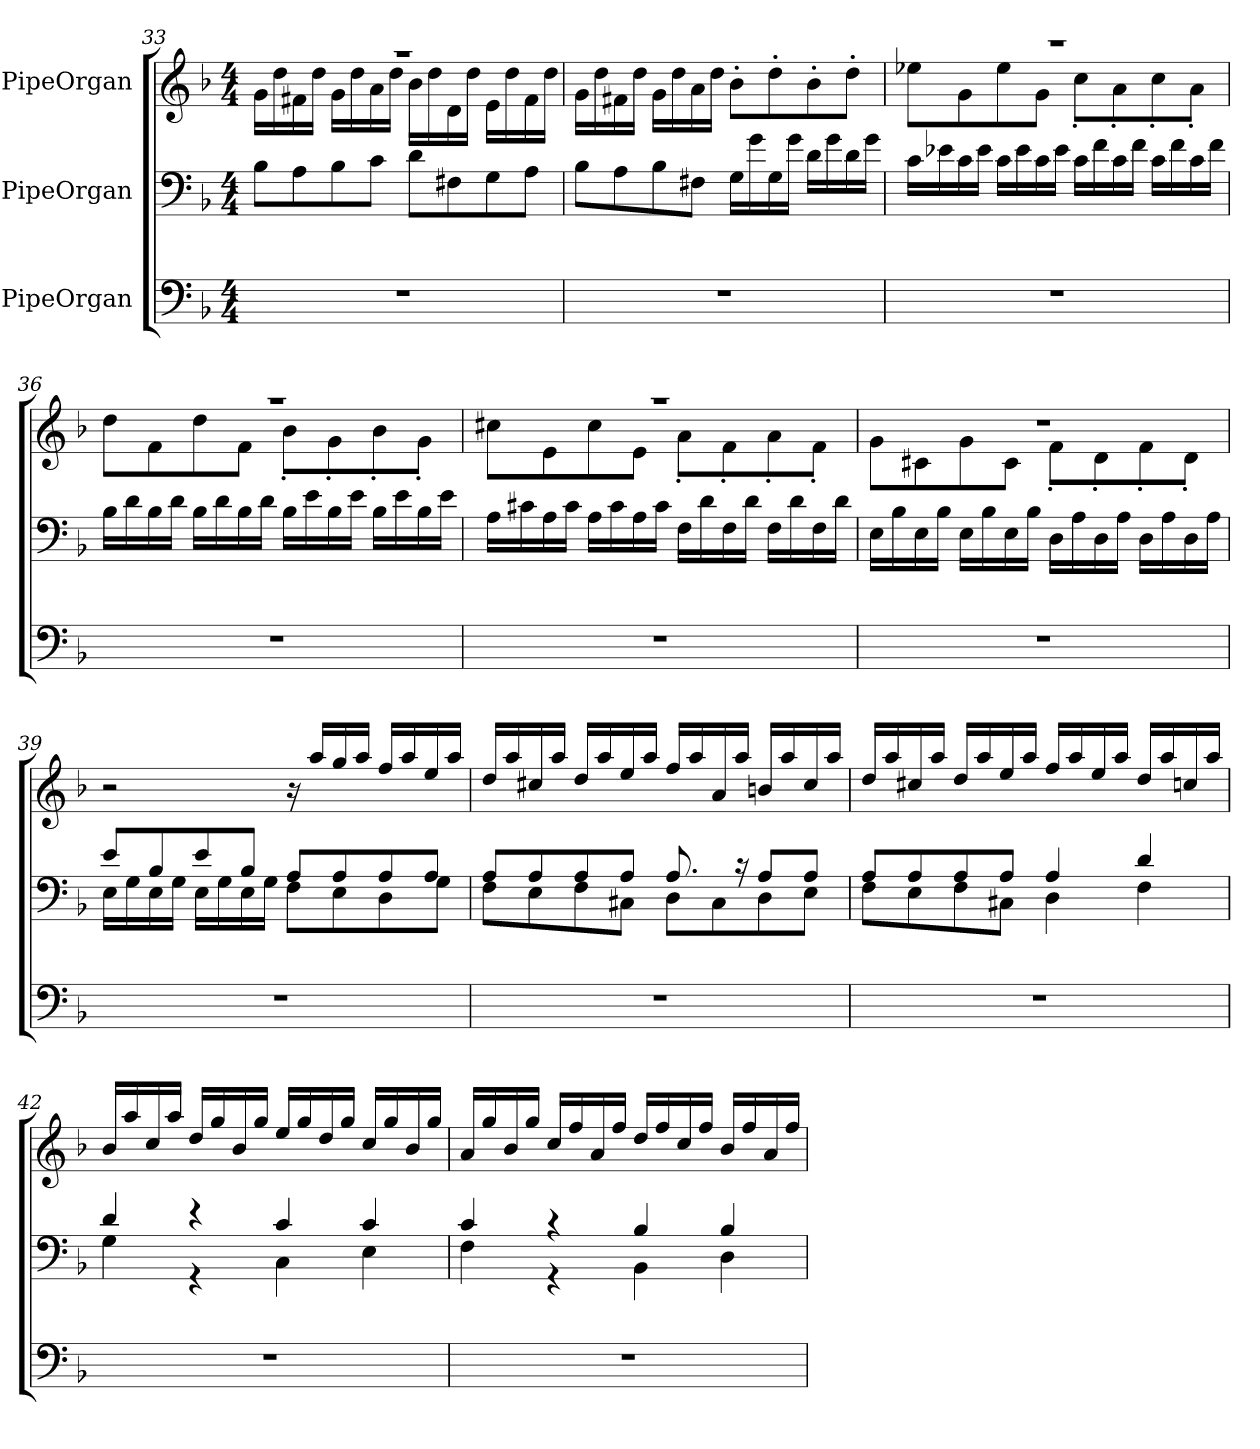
**kern	**kern	**kern
*part3	*part2	*part1
*staff3	*staff2	*staff1
*I"PipeOrgan	*I"PipeOrgan	*I"PipeOrgan
*clefF4	*clefF4	*clefG2
*k[b-]	*k[b-]	*k[b-]
*M4/4	*M4/4	*M4/4
=33	=33	=33
*	*	*^
1r	8B-\L	1r	16g\LL
.	.	.	16dd\
.	8A\	.	16f#X\
.	.	.	16dd\JJ
.	8B-\	.	16g\LL
.	.	.	16dd\
.	8c\J	.	16a\
.	.	.	16dd\JJ
.	8d\L	.	16b-\LL
.	.	.	16dd\
.	8F#X\	.	16d\
.	.	.	16dd\JJ
.	8G\	.	16e\LL
.	.	.	16dd\
.	8A\J	.	16f#\
.	.	.	16dd\JJ
*	*	*v	*v
=34	=34	=34
1r	8B-\L	16g\LL
.	.	16dd\
.	8A\	16f#X\
.	.	16dd\JJ
.	8B-\	16g\LL
.	.	16dd\
.	8F#X\J	16a\
.	.	16dd\JJ
.	16G\LL	8b-'\L
.	16g\	.
.	16G\	8dd'\
.	16g\JJ	.
.	16d\LL	8b-'\
.	16g\	.
.	16d\	8dd'\J
.	16g\JJ	.
=35	=35	=35
*	*	*^
1r	16c\LL	1r	8ee-X\L
.	16e-X\	.	.
.	16c\	.	8g\
.	16e-\JJ	.	.
.	16c\LL	.	8ee-\
.	16e-\	.	.
.	16c\	.	8g\J
.	16e-\JJ	.	.
.	16c\LL	.	8cc'\L
.	16f\	.	.
.	16c\	.	8a'\
.	16f\JJ	.	.
.	16c\LL	.	8cc'\
.	16f\	.	.
.	16c\	.	8a'\J
.	16f\JJ	.	.
=36	=36	=36	=36
1r	16B-\LL	1r	8dd\L
.	16d\	.	.
.	16B-\	.	8f\
.	16d\JJ	.	.
.	16B-\LL	.	8dd\
.	16d\	.	.
.	16B-\	.	8f\J
.	16d\JJ	.	.
.	16B-\LL	.	8b-'\L
.	16e\	.	.
.	16B-\	.	8g'\
.	16e\JJ	.	.
.	16B-\LL	.	8b-'\
.	16e\	.	.
.	16B-\	.	8g'\J
.	16e\JJ	.	.
=37	=37	=37	=37
1r	16A\LL	1r	8cc#X\L
.	16c#X\	.	.
.	16A\	.	8e\
.	16c#\JJ	.	.
.	16A\LL	.	8cc#\
.	16c#\	.	.
.	16A\	.	8e\J
.	16c#\JJ	.	.
.	16F\LL	.	8a'\L
.	16d\	.	.
.	16F\	.	8f'\
.	16d\JJ	.	.
.	16F\LL	.	8a'\
.	16d\	.	.
.	16F\	.	8f'\J
.	16d\JJ	.	.
=38	=38	=38	=38
1r	16E\LL	1r	8g\L
.	16B-\	.	.
.	16E\	.	8c#X\
.	16B-\JJ	.	.
.	16E\LL	.	8g\
.	16B-\	.	.
.	16E\	.	8c#\J
.	16B-\JJ	.	.
.	16D\LL	.	8f'\L
.	16A\	.	.
.	16D\	.	8d'\
.	16A\JJ	.	.
.	16D\LL	.	8f'\
.	16A\	.	.
.	16D\	.	8d'\J
.	16A\JJ	.	.
*	*	*v	*v
=39	=39	=39
*	*^	*
1r	8e/L	16E\LL	2r
.	.	16G\	.
.	8B-/	16E\	.
.	.	16G\JJ	.
.	8e/	16E\LL	.
.	.	16G\	.
.	8B-/J	16E\	.
.	.	16G\JJ	.
.	8A/L	8F\L	16r
.	.	.	16aa/LL
.	8A/	8E\	16gg/
.	.	.	16aa/JJ
.	8A/	8D\	16ff/LL
.	.	.	16aa/
.	8A/J	8G\J	16ee/
.	.	.	16aa/JJ
=40	=40	=40	=40
1r	8A/L	8F\L	16dd/LL
.	.	.	16aa/
.	8A/	8E\	16cc#X/
.	.	.	16aa/JJ
.	8A/	8F\	16dd/LL
.	.	.	16aa/
.	8A/J	8C#X\J	16ee/
.	.	.	16aa/JJ
.	8.A/	8D\L	16ff/LL
.	.	.	16aa/
.	.	8C#\	16a/
.	16r	.	16aa/JJ
.	8A/L	8D\	16bn/LL
.	.	.	16aa/
.	8A/J	8E\J	16cc#/
.	.	.	16aa/JJ
=41	=41	=41	=41
1r	8A/L	8F\L	16dd/LL
.	.	.	16aa/
.	8A/	8E\	16cc#X/
.	.	.	16aa/JJ
.	8A/	8F\	16dd/LL
.	.	.	16aa/
.	8A/J	8C#X\J	16ee/
.	.	.	16aa/JJ
.	4A/	4D\	16ff/LL
.	.	.	16aa/
.	.	.	16ee/
.	.	.	16aa/JJ
.	4d/	4F\	16dd/LL
.	.	.	16aa/
.	.	.	16ccn/
.	.	.	16aa/JJ
=42	=42	=42	=42
1r	4d/	4G\	16b-/LL
.	.	.	16aa/
.	.	.	16cc/
.	.	.	16aa/JJ
.	4r	4r	16dd/LL
.	.	.	16gg/
.	.	.	16b-/
.	.	.	16gg/JJ
.	4c/	4C\	16ee/LL
.	.	.	16gg/
.	.	.	16dd/
.	.	.	16gg/JJ
.	4c/	4E\	16cc/LL
.	.	.	16gg/
.	.	.	16b-/
.	.	.	16gg/JJ
=43	=43	=43	=43
1r	4c/	4F\	16a/LL
.	.	.	16gg/
.	.	.	16b-/
.	.	.	16gg/JJ
.	4r	4r	16cc/LL
.	.	.	16ff/
.	.	.	16a/
.	.	.	16ff/JJ
.	4B-/	4BB-\	16dd/LL
.	.	.	16ff/
.	.	.	16cc/
.	.	.	16ff/JJ
.	4B-/	4D\	16b-/LL
.	.	.	16ff/
.	.	.	16a/
.	.	.	16ff/JJ
*	*v	*v	*
=	=	=
*-	*-	*-
